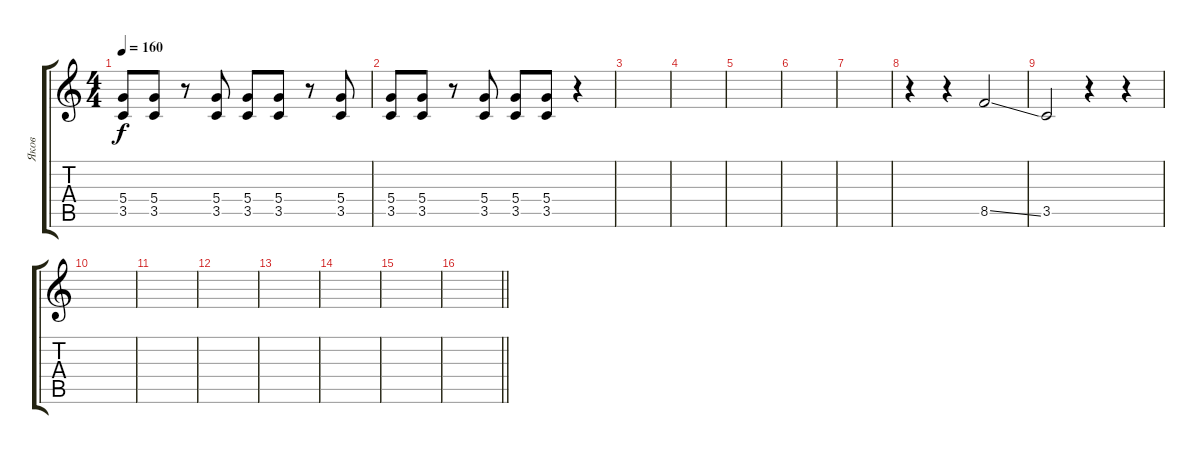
\track ("Яков" "Яков") {instrument distortionguitar}
\staff {score tabs}
\tuning (E4 B3 G3 D3 A2 D2) {hide}
\ts (4 4)
\tempo 160
\clef g2
\ks c
(5.4 3.5).8{dy f} (5.4 3.5).8 r.8 (5.4 3.5).8 (5.4 3.5).8 (5.4 3.5).8 r.8 (5.4 3.5).8 |
(5.4 3.5).8 (5.4 3.5).8 r.8 (5.4 3.5).8 (5.4 3.5).8 (5.4 3.5).8 r.4 |
|
|
|
|
|
r.4 r.4 8.5{ss}.2 |
3.5.2 r.4 r.4 |
|
|
|
|
|
|
\barLineRight lightlight
